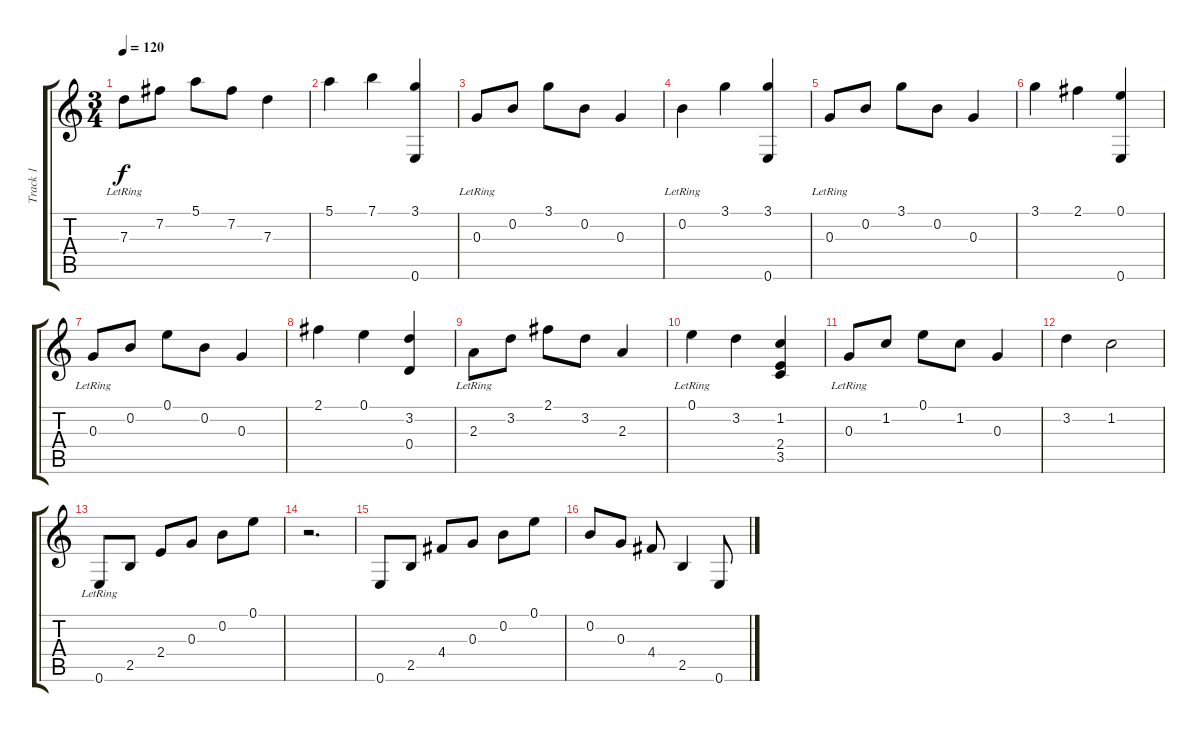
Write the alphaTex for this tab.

\track ("Track 1" "Track 1") {instrument acousticguitarnylon}
\staff {score tabs}
\tuning (E4 B3 G3 D3 A2 E2) {hide}
\ts (3 4)
\tempo 120
\clef g2
\ks c
7.3{lr}.8{dy f} 7.2.8 5.1.8 7.2.8 7.3.4 |
5.1.4 7.1.4 (3.1 0.6).4 |
0.3{lr}.8 0.2.8 3.1.8 0.2.8 0.3.4 |
0.2{lr}.4 3.1.4 (3.1 0.6).4 |
0.3{lr}.8 0.2.8 3.1.8 0.2.8 0.3.4 |
3.1.4 2.1.4 (0.1 0.6).4 |
0.3{lr}.8 0.2.8 0.1.8 0.2.8 0.3.4 |
2.1.4 0.1.4 (3.2 0.4).4 |
2.3{lr}.8 3.2.8 2.1.8 3.2.8 2.3.4 |
0.1{lr}.4 3.2.4 (1.2 2.4 3.5).4 |
0.3{lr}.8 1.2.8 0.1.8 1.2.8 0.3.4 |
3.2.4 1.2.2 |
0.6{lr}.8 2.5.8 2.4.8 0.3.8 0.2.8 0.1.8 |
r.2{d} |
0.6.8 2.5.8 4.4.8 0.3.8 0.2.8 0.1.8 |
0.2.8 0.3.8 4.4.8 2.5.4 0.6.8
